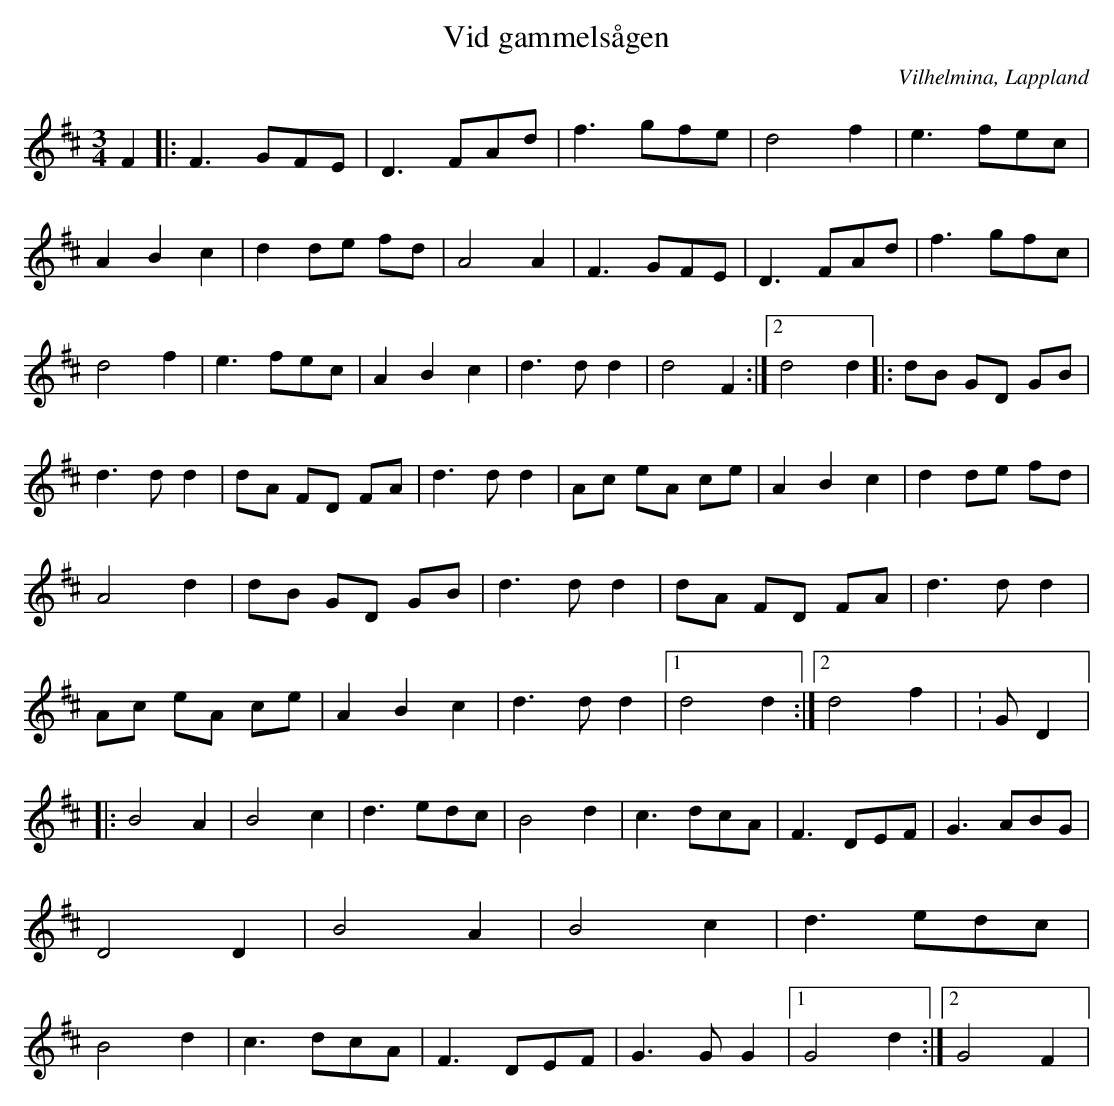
X:1
T:Vid gammelsågen
O:Vilhelmina, Lappland
M:3/4
L:1/8
K:D
 F2|: F3 GFE | D3 FAd | f3 gfe | d4 f2 | e3 fec | A2 B2 c2 | d2 de fd | A4 A2 | F3 GFE | D3 FAd | f3 gfc | d4 f2 | e3 fec | A2 B2 c2 | d3 d d2 | 1 d4 F2:|2 d4 d2 |: dB GD GB | d3 d d2 | dA FD FA | d3 d d2 | Ac eA ce | A2 B2 c2 | d2 de fd | A4 d2 | dB GD GB | d3 d d2 | dA FD FA | d3 d d2 | Ac eA ce | A2 B2 c2 | d3 d d2 |1 d4 d2 :|2 d4 f2 |K:G D2 |: B4 A2 | B4 c2 | d3 edc | B4 d2 | c3 dcA | F3 DEF | G3 ABG | D4 D2 | B4 A2 | B4 c2 | d3 edc | B4 d2 | c3 dcA | F3 DEF | G3G G2 |1 G4 d2 :|2 G4 F2|
